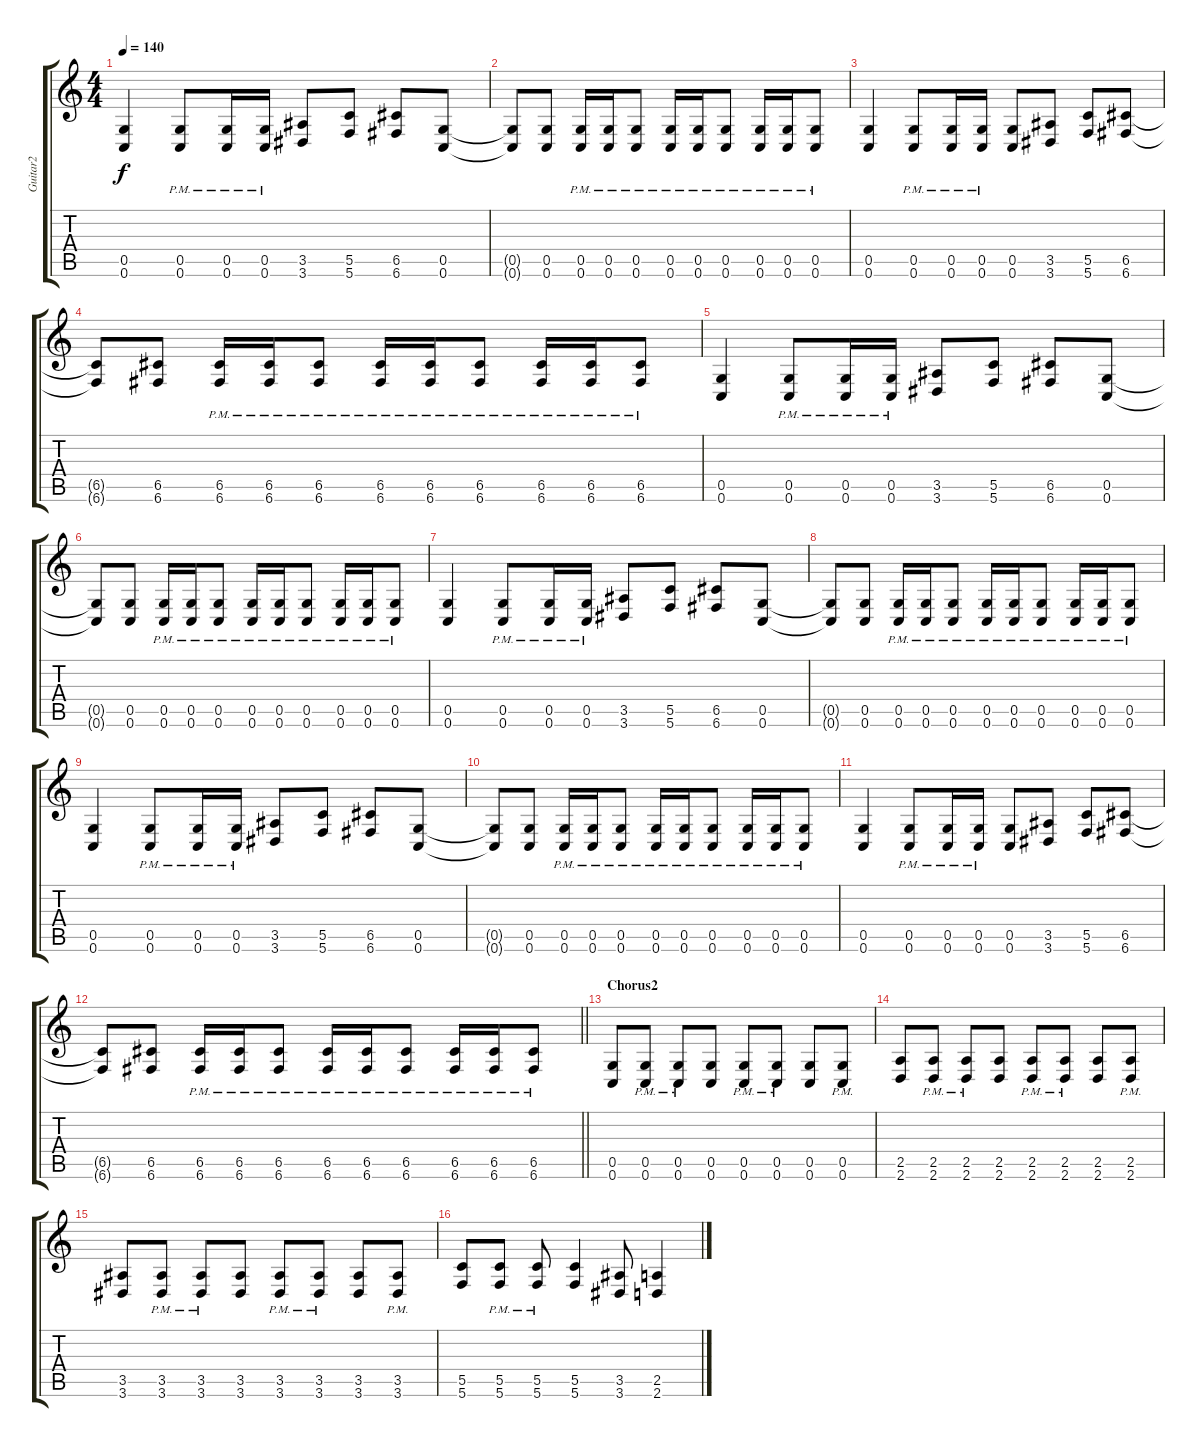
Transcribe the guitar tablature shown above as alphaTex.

\track ("Guitar2" "Guitar2") {instrument overdrivenguitar}
\staff {score tabs}
\tuning (D4 A3 F3 C3 G2 C2) {hide}
\ts (4 4)
\tempo 140
\clef g2
\ks c
(0.5 0.6).4{dy f} (0.5{pm} 0.6{pm}).8 (0.5{pm} 0.6{pm}).16 (0.5{pm} 0.6{pm}).16 (3.5 3.6).8 (5.5 5.6).8 (6.5 6.6).8 (0.5 0.6).8 |
(0.5{t} 0.6{t}).8 (0.5 0.6).8 (0.5{pm} 0.6{pm}).16 (0.5{pm} 0.6{pm}).16 (0.5{pm} 0.6{pm}).8 (0.5{pm} 0.6{pm}).16 (0.5{pm} 0.6{pm}).16 (0.5{pm} 0.6{pm}).8 (0.5{pm} 0.6{pm}).16 (0.5{pm} 0.6{pm}).16 (0.5{pm} 0.6{pm}).8 |
(0.5 0.6).4 (0.5{pm} 0.6{pm}).8 (0.5{pm} 0.6{pm}).16 (0.5{pm} 0.6{pm}).16 (0.5 0.6).8 (3.5 3.6).8 (5.5 5.6).8 (6.5 6.6).8 |
(6.5{t} 6.6{t}).8 (6.5 6.6).8 (6.5{pm} 6.6{pm}).16 (6.5{pm} 6.6{pm}).16 (6.5{pm} 6.6{pm}).8 (6.5{pm} 6.6{pm}).16 (6.5{pm} 6.6{pm}).16 (6.5{pm} 6.6{pm}).8 (6.5{pm} 6.6{pm}).16 (6.5{pm} 6.6{pm}).16 (6.5{pm} 6.6{pm}).8 |
(0.5 0.6).4 (0.5{pm} 0.6{pm}).8 (0.5{pm} 0.6{pm}).16 (0.5{pm} 0.6{pm}).16 (3.5 3.6).8 (5.5 5.6).8 (6.5 6.6).8 (0.5 0.6).8 |
(0.5{t} 0.6{t}).8 (0.5 0.6).8 (0.5{pm} 0.6{pm}).16 (0.5{pm} 0.6{pm}).16 (0.5{pm} 0.6{pm}).8 (0.5{pm} 0.6{pm}).16 (0.5{pm} 0.6{pm}).16 (0.5{pm} 0.6{pm}).8 (0.5{pm} 0.6{pm}).16 (0.5{pm} 0.6{pm}).16 (0.5{pm} 0.6{pm}).8 |
(0.5 0.6).4 (0.5{pm} 0.6{pm}).8 (0.5{pm} 0.6{pm}).16 (0.5{pm} 0.6{pm}).16 (3.5 3.6).8 (5.5 5.6).8 (6.5 6.6).8 (0.5 0.6).8 |
(0.5{t} 0.6{t}).8 (0.5 0.6).8 (0.5{pm} 0.6{pm}).16 (0.5{pm} 0.6{pm}).16 (0.5{pm} 0.6{pm}).8 (0.5{pm} 0.6{pm}).16 (0.5{pm} 0.6{pm}).16 (0.5{pm} 0.6{pm}).8 (0.5{pm} 0.6{pm}).16 (0.5{pm} 0.6{pm}).16 (0.5{pm} 0.6{pm}).8 |
(0.5 0.6).4 (0.5{pm} 0.6{pm}).8 (0.5{pm} 0.6{pm}).16 (0.5{pm} 0.6{pm}).16 (3.5 3.6).8 (5.5 5.6).8 (6.5 6.6).8 (0.5 0.6).8 |
(0.5{t} 0.6{t}).8 (0.5 0.6).8 (0.5{pm} 0.6{pm}).16 (0.5{pm} 0.6{pm}).16 (0.5{pm} 0.6{pm}).8 (0.5{pm} 0.6{pm}).16 (0.5{pm} 0.6{pm}).16 (0.5{pm} 0.6{pm}).8 (0.5{pm} 0.6{pm}).16 (0.5{pm} 0.6{pm}).16 (0.5{pm} 0.6{pm}).8 |
(0.5 0.6).4 (0.5{pm} 0.6{pm}).8 (0.5{pm} 0.6{pm}).16 (0.5{pm} 0.6{pm}).16 (0.5 0.6).8 (3.5 3.6).8 (5.5 5.6).8 (6.5 6.6).8 |
\barLineRight lightlight
(6.5{t} 6.6{t}).8 (6.5 6.6).8 (6.5{pm} 6.6{pm}).16 (6.5{pm} 6.6{pm}).16 (6.5{pm} 6.6{pm}).8 (6.5{pm} 6.6{pm}).16 (6.5{pm} 6.6{pm}).16 (6.5{pm} 6.6{pm}).8 (6.5{pm} 6.6{pm}).16 (6.5{pm} 6.6{pm}).16 (6.5{pm} 6.6{pm}).8 |
\section ("" "Chorus2")
(0.5 0.6).8 (0.5{pm} 0.6{pm}).8 (0.5{pm} 0.6{pm}).8 (0.5 0.6).8 (0.5{pm} 0.6{pm}).8 (0.5{pm} 0.6{pm}).8 (0.5 0.6).8 (0.5{pm} 0.6{pm}).8 |
(2.5 2.6).8 (2.5{pm} 2.6{pm}).8 (2.5{pm} 2.6{pm}).8 (2.5 2.6).8 (2.5{pm} 2.6{pm}).8 (2.5{pm} 2.6{pm}).8 (2.5 2.6).8 (2.5{pm} 2.6{pm}).8 |
(3.5 3.6).8 (3.5{pm} 3.6{pm}).8 (3.5{pm} 3.6{pm}).8 (3.5 3.6).8 (3.5{pm} 3.6{pm}).8 (3.5{pm} 3.6{pm}).8 (3.5 3.6).8 (3.5{pm} 3.6{pm}).8 |
(5.5 5.6).8 (5.5{pm} 5.6{pm}).8 (5.5{pm} 5.6{pm}).8 (5.5 5.6).4 (3.5 3.6).8 (2.5 2.6).4
